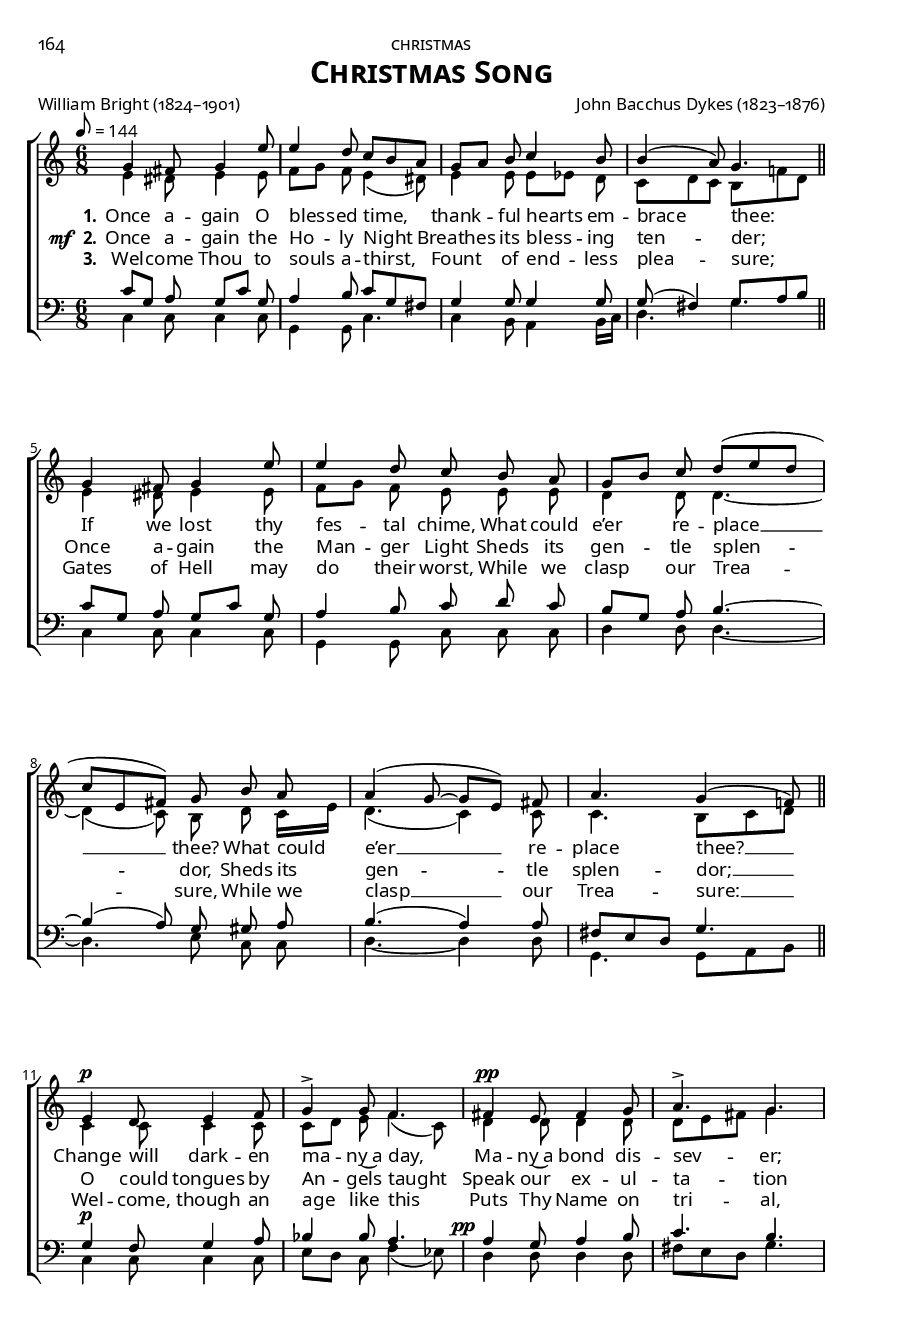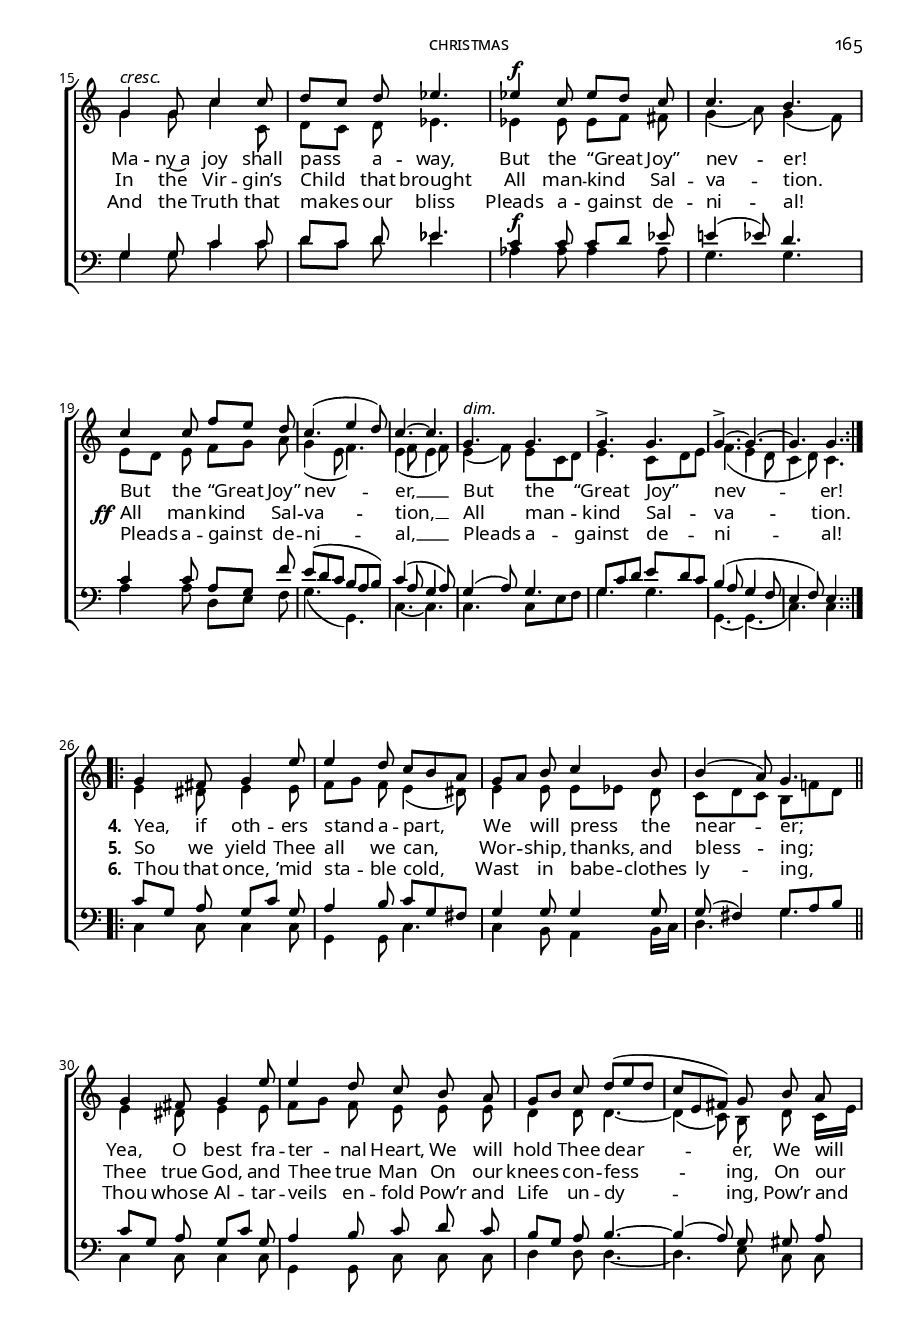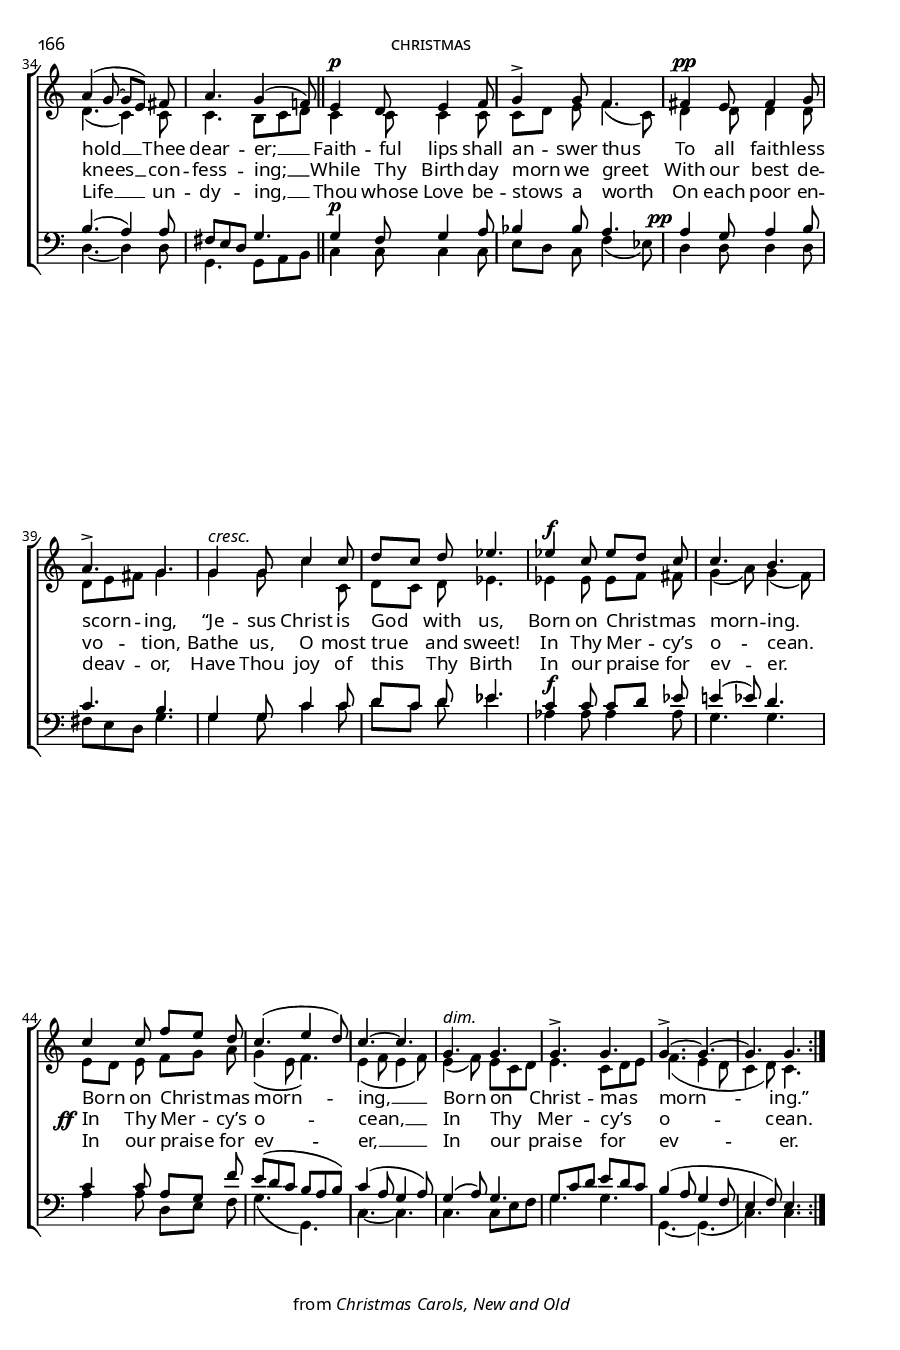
\version "2.14.2"
\include "util.ly"
\header {
  title = \markup{\override #'(font-name . "Garamond Premier Pro Semibold"){ \abs-fontsize #15 \smallCapsOldStyle"Christmas Song"}}
  poet = \markup\oldStyleNum"William Bright (1824–1901)"
  composer = \markup\oldStyleNum"John Bacchus Dykes (1823–1876)"
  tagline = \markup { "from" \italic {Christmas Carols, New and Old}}
}
\paper {
  %print-all-headers = ##t
  paper-height = 9\in
  paper-width = 6\in
  indent = 0\in
  %system-system-spacing = #'((basic-distance . 10) (padding . 0))
  system-system-spacing =
    #'((basic-distance . 0)
       (minimum-distance . 0)
       (padding . -5)
       (stretchability . 100))
  markup-system-spacing =
    #'((basic-distance . 0)
       (minimum-distance . 0)
       (padding . -0.25)
       (stretchability . 0))
  ragged-last-bottom = ##f
  ragged-bottom = ##f
  two-sided = ##t
  inner-margin = 0.5\in
  outer-margin = 0.25\in
  top-margin = 0.25\in
  bottom-margin = 0.25\in
  first-page-number = #164
  print-first-page-number = ##t
  headerLine = \markup{\override #'(font-name . "Garamond Premier Pro") \smallCapsOldStyle"christmas"}
  oddHeaderMarkup = \markup\fill-line{
     \override #'(font-name . "Garamond Premier Pro")\abs-fontsize #8.5
     \combine 
        \fill-line{"" \on-the-fly #print-page-number-check-first
        \oldStylePageNum""
        }
        \fill-line{\headerLine}
  }
  evenHeaderMarkup = \markup {
     \override #'(font-name . "Garamond Premier Pro")\abs-fontsize #8.5
     \combine
        \on-the-fly #print-page-number-check-first
        \oldStylePageNum""
        \fill-line{\headerLine}
  }
}
#(set-global-staff-size 14.8) \paper{ #(define fonts (make-pango-font-tree "GoudyOlSt BT" "Garamond Premier Pro" "Garamond Premier Pro" (/ 14.8 20))) }
%6.14 #(set-global-staff-size 14.3) \paper{ #(define fonts (make-pango-font-tree "Garamond Premier Pro" "Garamond Premier Pro" "Garamond Premier Pro" (/ 14.3 20))) }
global = {
  \key c \major
  \time 6/8
  \autoBeamOff
  \mergeDifferentlyHeadedOn
  \mergeDifferentlyDottedOn
  \override DynamicLineSpanner #'staff-padding = #0.0
  \override DynamicLineSpanner #'Y-extent = #'(0.5 . 0.5)
}

sopMusic = \relative c' {
    \repeat volta 3 {
    g'4 fis8 g4 e'8 |
    e4 d8 c[ b a] |
    g[ a] b c4 b8 |
    b4( a8) g4. \bar "||"
    
    g4 fis8 g4 e'8 |
    e4 d8 c b a |
    g[ b] c d([ e d] |
    c[ e, fis]) g b a |
    
    a4( g8~ g[ e]) fis |
    a4. g4( f!8) \bar "||"
    e4^\p d8 e4 f8 |
    g4-> g8 f4. |
    
    fis4^\pp e8 fis4 g8 |
    a4.-> g |
    g4^\markup\italic"cresc." g8 c4 c8 |
    d[ c] d ees4. |
    
    ees4^\f c8 ees8[ d] c |
    c4. b | \break
    c4 c8 f[ e] d |
    c4.( e4 d8) |
    
    c4.~ c |
    g^\markup\italic"dim." g |
    g-> g |
    g->~ g~ |
    g g
  } \break
}
sopWords = \lyricmode {
  
}

altoMusic = \relative c' {
  e4 dis8 e4 e8 |
  f[ g] f e4( dis8) |
  e4 e8 e[ees] d |
  c[ d c] b[ f'! d] \bar "||"
  
  e4 dis8 e4 e8 |
  f[ g] f e e e |
  d4 d8 d4.~ |
  d4( c8) b d c16[ e] |
  
  d4.( c4) c8 |
  c4. b8[ c d] \bar "||"
  c4 c8 c4 c8 |
  c[ d] e f4( c8) |
  
  d4 d8 d4 d8 |
  d[ e fis] g4. |
  g4 g8 c4 c,8 |
  d[ c] d ees4. |
  
  ees4 ees8 ees[ f] fis |
  g4( a8) g4( f8) |
  e[ d] e f[ g] a |
  g4( e8 f4.) |
  
  e4( f8 e4 f8) |
  e4( f8) e[ c d] |
  e4. c8[ d e] |
  f4.( e4 d8 |
  c4 d8) c4.
}
dropLyrics = {
  \dropLyricsIX
}
altoWords = \lyricmode {
  \dropLyrics
  \set stanza = #"1."
  Once a -- gain O bless -- ed time,
  thank -- ful hearts em -- brace thee:
  If we lost thy fes -- tal chime,
  What could e’er re -- place __ thee?
  What
  \set associatedVoice = "sopranos"
  could e’er __ re -- place thee? __
  \unset associatedVoice
  
  Change will dark -- en ma -- ny~a day,
  \set associatedVoice = "basses"
  Ma -- ny~a bond dis -- sev -- er;
  \unset associatedVoice
  Ma -- ny~a joy shall pass a -- way,
  But the “Great Joy” nev -- er!
  But the “Great Joy” nev -- er, __
  But the “Great
  \set associatedVoice = "tenors"
  Joy” nev -- er!
  
  
  
  
  
  
  \unset associatedVoice
  \set stanza = #"4. "
  Yea, if oth -- ers stand a -- part,
  We will press the near -- er;
  Yea, O best fra -- ter -- nal Heart,
  We will hold Thee dear -- er,
  We
  \set associatedVoice = "sopranos"
  will hold __ Thee dear -- er; __
  \unset associatedVoice
  
  Faith -- ful lips shall an -- swer thus
  \set associatedVoice = "basses"
  To all faith -- less scorn -- ing,
  \unset associatedVoice
  “Je -- sus Christ is God with us,
  Born on Christ -- mas morn -- ing.
  Born on Christ -- mas morn -- ing, __
  Born on Christ -- 
  \set associatedVoice = "tenors"
  mas morn -- ing.”
}
altoWordsII = {
  \dropLyrics
  \set stanza = \markup{\dynamic"  mf " "2."}
  \lyricmode {
  %\markup\italic
    Once a -- gain the Ho -- ly Night
    Breathes its bless -- ing ten -- der;
    Once a -- gain the Man -- ger Light
    Sheds its gen -- tle splen -- dor,
    Sheds
    \set associatedVoice = "sopranos"
    its gen -- tle splen -- dor; __
    \unset associatedVoice
    
    O could tongues by An -- gels taught
    \set associatedVoice = "basses"
    Speak our ex -- ul -- ta -- tion
    \unset associatedVoice
    In the Vir -- gin’s Child that brought
    All man -- kind Sal -- va -- tion.
  }
  \set stanza = \markup\dynamic"ff"
  \lyricmode{
    All man -- kind Sal -- va -- tion, __
    All man -- kind 
    \set associatedVoice = "tenors"
    Sal -- va -- tion.
    
    
    
    
    
    
    \unset associatedVoice
    \set stanza = #"5. "
    So we yield Thee all we can,
    Wor -- ship, thanks, and bless -- ing;
    Thee true God, and Thee true Man
    On our knees con -- fess -- ing,
    On
    \set associatedVoice = "sopranos"
    our knees __ con -- fess -- ing; __
    \unset associatedVoice
    
    While Thy Birth -- day morn we greet
    \set associatedVoice = "basses"
    With our best de -- vo -- tion,
    \unset associatedVoice
    Bathe us, O most true and sweet!
    In Thy Mer -- cy’s o -- cean.
  }
  \set stanza = \markup\dynamic"ff"
  \lyricmode{
    In Thy Mer -- cy’s o -- cean, __
    In Thy Mer -- 
    \set associatedVoice = "tenors"
    cy’s o -- cean. 
  }
}
altoWordsIII = \lyricmode {
  \dropLyrics
  \set stanza = #"3."
  Wel -- come Thou to souls a -- thirst,
  Fount of end -- less plea -- sure;
  Gates of Hell may do their worst,
  While we clasp our Trea -- sure,
  While
  \set associatedVoice = "sopranos"
  we clasp __ our Trea -- sure: __
  \unset associatedVoice
  
  Wel -- come, though an age like this
  \set associatedVoice = "basses"
  Puts Thy Name on tri -- al,
  \unset associatedVoice
  And the Truth that makes our bliss
  Pleads a -- gainst de -- ni -- al!
  Pleads a -- gainst de -- ni -- al, __
  Pleads a -- gainst 
  \set associatedVoice = "tenors"
  de -- ni -- al!
  
  
  \unset associatedVoice
  \set stanza = #"6. "
  Thou that once, ’mid sta -- ble cold,
  Wast in babe -- clothes ly -- ing,
  Thou whose Al -- tar -- veils en -- fold
  Pow’r and Life un -- dy -- ing,
  Pow’r
  \set associatedVoice = "sopranos"
  and Life __ un -- dy -- ing, __
  \unset associatedVoice
  
  Thou whose Love be -- stows a worth
  \set associatedVoice = "basses"
  On each poor en -- deav -- or,
  \unset associatedVoice
  Have Thou joy of this Thy Birth
  In our praise for ev -- er.
  In our praise for ev -- er, __
  In our praise 
  \set associatedVoice = "tenors"
  for ev -- er.
}
altoWordsIV = \lyricmode {
}
altoWordsV = \lyricmode {
}
altoWordsVI = \lyricmode {
}
tenorMusic = \relative c' {
  c8[ g] a g[ c] g |
  a4 b8 c[ g fis] |
  g4 g8 g4 g8 |
  g( fis4) g8[ a b] \bar "||"
  
  c[ g] a g[ c] g |
  a4 b8 c d c |
  b[ g] a b4.~ |
  b4( a8) g gis a |
  
  b4.( a4) a8 |
  fis[ e d] g4. \bar "||"
  g4^\p f8 g4 a8 |
  bes4 bes8 a4. |
  
  \once\override DynamicText #'X-offset = #-4
  a4^\pp g8 a4 b8 |
  c4. b |
  g4 g8 c4 c8 |
  d[ c] d ees4. |
  
  c4^\f c8 c[ d] ees |
  e!4( ees8) d4. |
  c4 c8 a[ g] f' |
  e([ d c] b[ a b]) |
  
  c4( a8 g4 a8) |
  g4( a8) g4. |
  g8[ c d] e[ d c] |
  b4( a8 g4 f8 |
  e4 f8) e4.
}
tenorWords = \lyricmode {

}

bassMusic = \relative c {
  c4 c8 c4 c8 |
  g4 g8 c4. |
  c4 b8 a4 b16[ c] |
  d4. g \bar "||"
  
  c,4 c8 c4 c8 |
  g4 g8 c c c |
  d4 d8 d4.~ |
  d  e8 c c |
  
  d4.~ d4 d8 |
  g,4. g8[ a b] \bar "||"
  c4 c8 c4 c8 |
  e[ d] c f4( ees8) |
  
  d4 d8 d4 d8 |
  fis[ e d] g4. |
  g4 g8 c4 c8 |
  d[ c] d ees4. |
  
  aes,4 aes8 aes4 aes8 |
  g4. g |
  a4 a8 d,[ e] f |
  g4.( g,) |
  
  c4.~ c |
  c c8[ e f] |
  g4. g |
  g,~ g( |
  c) c
}
bassWords = \lyricmode {

}

pianoRH = \relative c' {
  
}
pianoLH = \relative c' {
  
}

\score {
  <<
   \new ChoirStaff <<
%    \new Lyrics = sopranos \with { \override VerticalAxisGroup #'nonstaff-relatedstaff-spacing = #'((basic-distance . 1)) }
    \new Staff = women <<
      \new Voice = "sopranos" { \voiceOne << \global \tempo 8 = 144 \repeat unfold 2 \sopMusic >> }
      \new Voice = "altos" { \voiceTwo << \global \repeat unfold 2 \altoMusic >> }
    >>
   \new Staff = men <<
      \clef bass
      \new Voice = "tenors" { \voiceOne << \global \repeat unfold 2 \tenorMusic >> }
      \new Voice = "basses" { \voiceTwo << \global \repeat unfold 2 \bassMusic >> }
    >>
    \new Lyrics \with { alignAboveContext = #"women" \override VerticalAxisGroup #'nonstaff-relatedstaff-spacing = #'((basic-distance . 1))} \lyricsto "sopranos" \sopWords
     \new Lyrics = "altosVI"  \with { alignBelowContext = #"women" \override VerticalAxisGroup #'nonstaff-relatedstaff-spacing = #'((basic-distance . 1))} \lyricsto "altos" \altoWordsVI
    \new Lyrics = "altosV"  \with { alignBelowContext = #"women" \override VerticalAxisGroup #'nonstaff-relatedstaff-spacing = #'((basic-distance . 1))} \lyricsto "altos" \altoWordsV
    \new Lyrics = "altosIV"  \with { alignBelowContext = #"women" \override VerticalAxisGroup #'nonstaff-relatedstaff-spacing = #'((basic-distance . 1))} \lyricsto "altos" \altoWordsIV
    \new Lyrics = "altosIII"  \with { alignBelowContext = #"women" \override VerticalAxisGroup #'nonstaff-relatedstaff-spacing = #'((basic-distance . 1))} \lyricsto "altos" \altoWordsIII
    \new Lyrics = "altosII"  \with { alignBelowContext = #"women" \override VerticalAxisGroup #'nonstaff-relatedstaff-spacing = #'((basic-distance . 1))} \lyricsto "altos" \altoWordsII
    \new Lyrics = "altos"  \with { alignBelowContext = #"women" \override VerticalAxisGroup #'nonstaff-relatedstaff-spacing = #'((padding . -0.6))} \lyricsto "altos" \altoWords
    \new Lyrics \with { alignAboveContext = #"men" \override VerticalAxisGroup #'nonstaff-relatedstaff-spacing = #'((basic-distance . 1)) } \lyricsto "tenors" \tenorWords
    \new Lyrics \with { alignBelowContext = #"men" \override VerticalAxisGroup #'nonstaff-relatedstaff-spacing = #'((basic-distance . 1)) } \lyricsto "basses" \bassWords
  >>
%    \new PianoStaff << \new Staff { \new Voice { \pianoRH } } \new Staff { \clef "bass" \pianoLH } >>
  >>
  \layout {
%6.14 \context {\Lyrics\override LyricText #'font-size = #0.7 }
    \context {
      \Score
      %\override SpacingSpanner #'base-shortest-duration = #(ly:make-moment 1 8)
      %\override SpacingSpanner #'common-shortest-duration = #(ly:make-moment 1 4)
    }
    \context {
      % Remove all empty staves
      % \Staff \RemoveEmptyStaves \override VerticalAxisGroup #'remove-first = ##t
    }
  }
}
